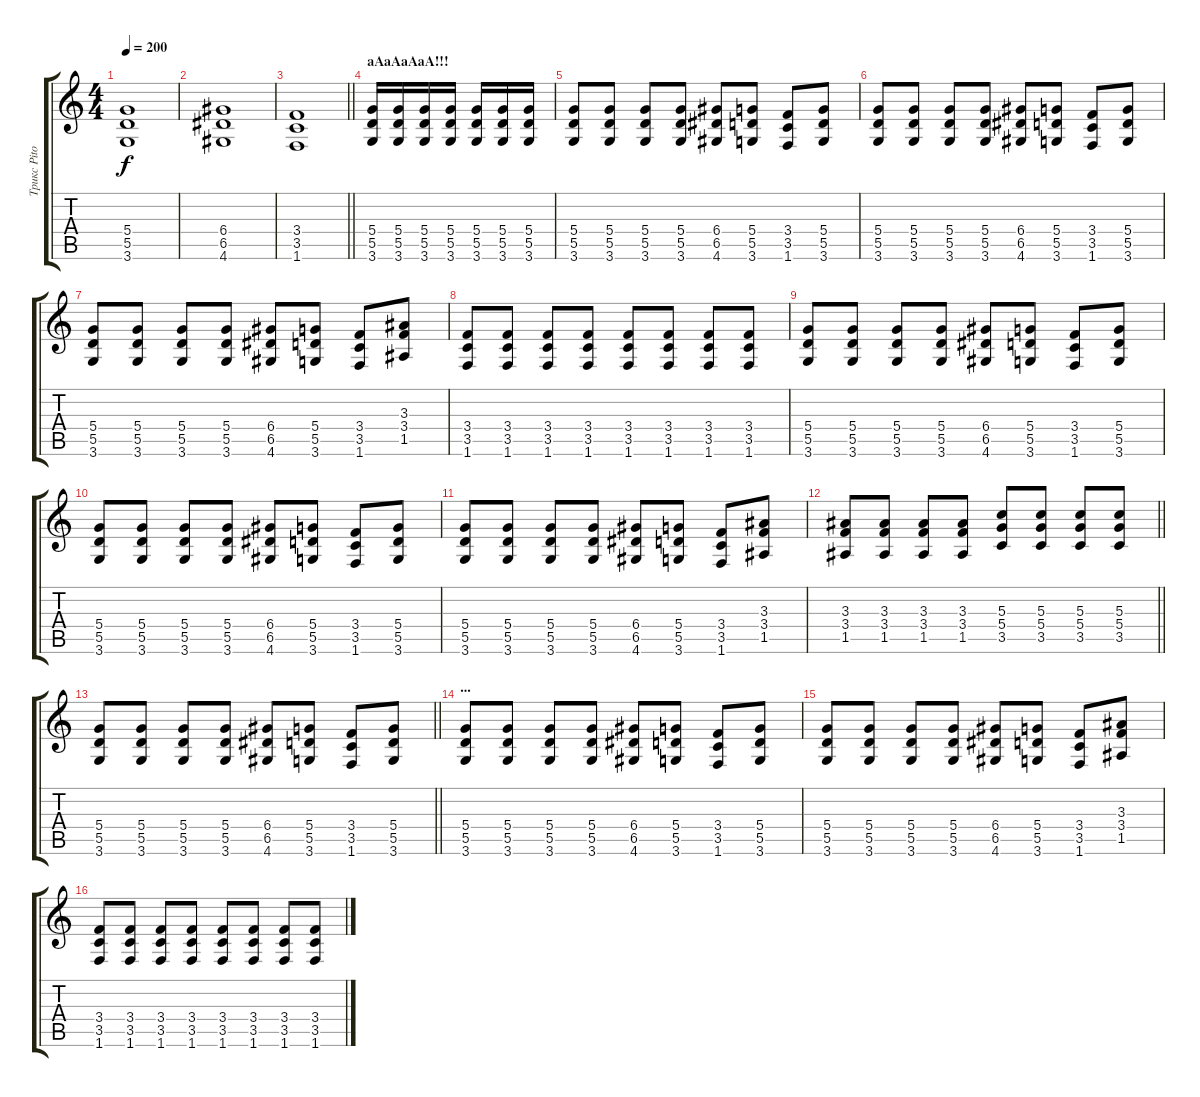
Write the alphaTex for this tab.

\track ("Трикс Pitones" "Трикс Pito") {instrument overdrivenguitar}
\staff {score tabs}
\tuning (E4 B3 G3 D3 A2 E2) {hide}
\ts (4 4)
\tempo 200
\clef g2
\ks c
(5.4 5.5 3.6).1{dy f} |
(6.4 6.5 4.6).1 |
\barLineRight lightlight
(3.4 3.5 1.6).1 |
\section ("" "аАаАаАаА!!!")
(5.4 5.5 3.6).16 (5.4 5.5 3.6).16 (5.4 5.5 3.6).16 (5.4 5.5 3.6).16 (5.4 5.5 3.6).16 (5.4 5.5 3.6).16 (5.4 5.5 3.6).16 |
(5.4 5.5 3.6).8 (5.4 5.5 3.6).8 (5.4 5.5 3.6).8 (5.4 5.5 3.6).8 (6.4 6.5 4.6).8 (5.4 5.5 3.6).8 (3.4 3.5 1.6).8 (5.4 5.5 3.6).8 |
(5.4 5.5 3.6).8 (5.4 5.5 3.6).8 (5.4 5.5 3.6).8 (5.4 5.5 3.6).8 (6.4 6.5 4.6).8 (5.4 5.5 3.6).8 (3.4 3.5 1.6).8 (5.4 5.5 3.6).8 |
(5.4 5.5 3.6).8 (5.4 5.5 3.6).8 (5.4 5.5 3.6).8 (5.4 5.5 3.6).8 (6.4 6.5 4.6).8 (5.4 5.5 3.6).8 (3.4 3.5 1.6).8 (3.3 3.4 1.5).8 |
(3.4 3.5 1.6).8 (3.4 3.5 1.6).8 (3.4 3.5 1.6).8 (3.4 3.5 1.6).8 (3.4 3.5 1.6).8 (3.4 3.5 1.6).8 (3.4 3.5 1.6).8 (3.4 3.5 1.6).8 |
(5.4 5.5 3.6).8 (5.4 5.5 3.6).8 (5.4 5.5 3.6).8 (5.4 5.5 3.6).8 (6.4 6.5 4.6).8 (5.4 5.5 3.6).8 (3.4 3.5 1.6).8 (5.4 5.5 3.6).8 |
(5.4 5.5 3.6).8 (5.4 5.5 3.6).8 (5.4 5.5 3.6).8 (5.4 5.5 3.6).8 (6.4 6.5 4.6).8 (5.4 5.5 3.6).8 (3.4 3.5 1.6).8 (5.4 5.5 3.6).8 |
(5.4 5.5 3.6).8 (5.4 5.5 3.6).8 (5.4 5.5 3.6).8 (5.4 5.5 3.6).8 (6.4 6.5 4.6).8 (5.4 5.5 3.6).8 (3.4 3.5 1.6).8 (3.3 3.4 1.5).8 |
\barLineRight lightlight
(3.3 3.4 1.5).8 (3.3 3.4 1.5).8 (3.3 3.4 1.5).8 (3.3 3.4 1.5).8 (5.3 5.4 3.5).8 (5.3 5.4 3.5).8 (5.3 5.4 3.5).8 (5.3 5.4 3.5).8 |
\barLineRight lightlight
(5.4 5.5 3.6).8 (5.4 5.5 3.6).8 (5.4 5.5 3.6).8 (5.4 5.5 3.6).8 (6.4 6.5 4.6).8 (5.4 5.5 3.6).8 (3.4 3.5 1.6).8 (5.4 5.5 3.6).8 |
\section ("" "...")
(5.4 5.5 3.6).8 (5.4 5.5 3.6).8 (5.4 5.5 3.6).8 (5.4 5.5 3.6).8 (6.4 6.5 4.6).8 (5.4 5.5 3.6).8 (3.4 3.5 1.6).8 (5.4 5.5 3.6).8 |
(5.4 5.5 3.6).8 (5.4 5.5 3.6).8 (5.4 5.5 3.6).8 (5.4 5.5 3.6).8 (6.4 6.5 4.6).8 (5.4 5.5 3.6).8 (3.4 3.5 1.6).8 (3.3 3.4 1.5).8 |
(3.4 3.5 1.6).8 (3.4 3.5 1.6).8 (3.4 3.5 1.6).8 (3.4 3.5 1.6).8 (3.4 3.5 1.6).8 (3.4 3.5 1.6).8 (3.4 3.5 1.6).8 (3.4 3.5 1.6).8
